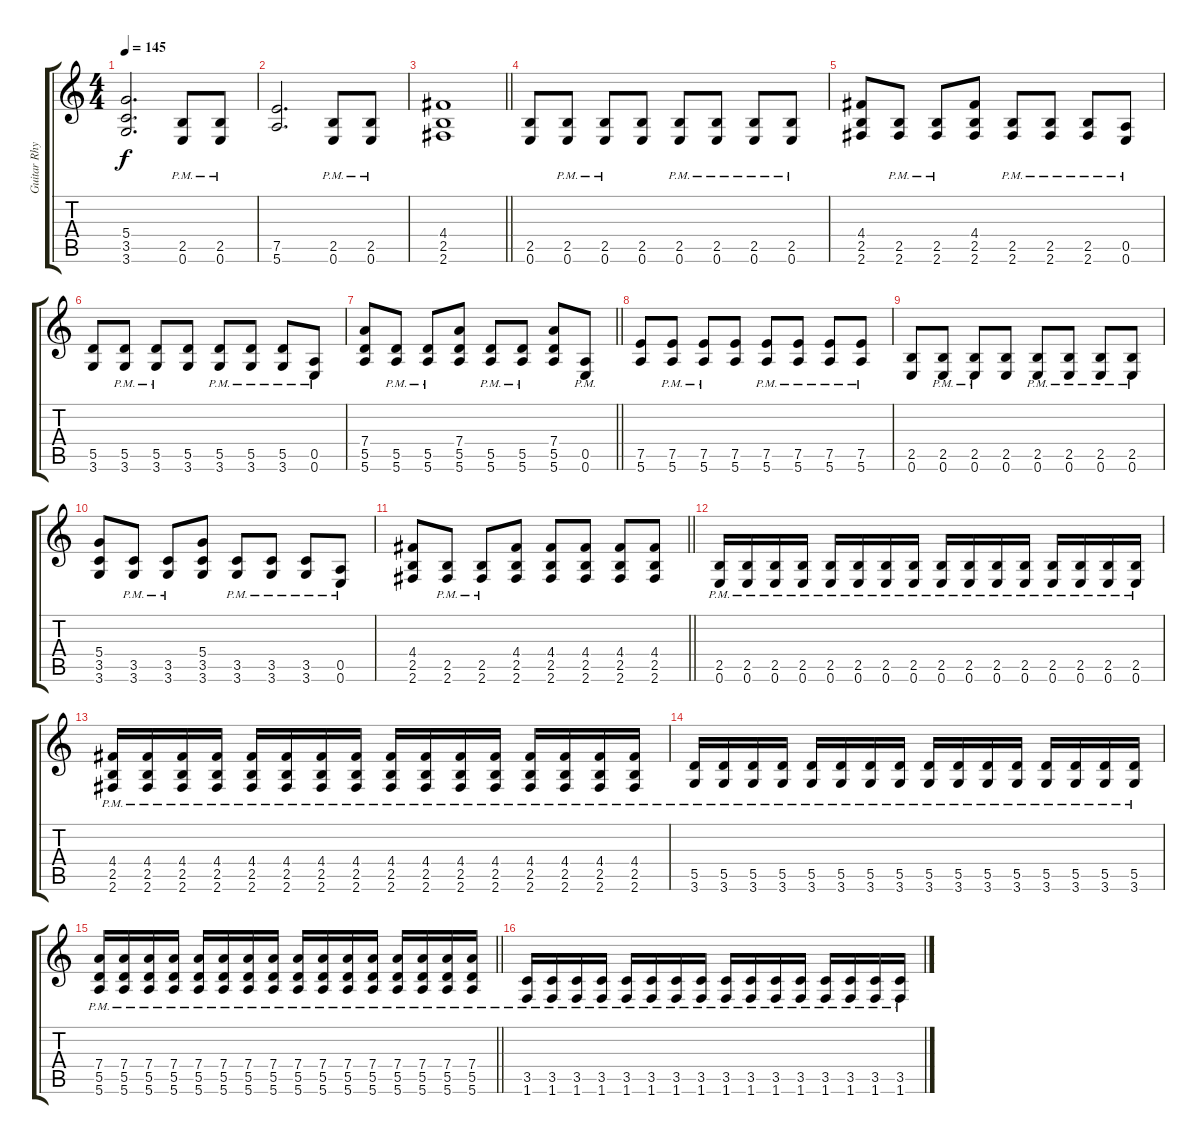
\track ("Guitar Rhythm" "Guitar Rhy") {instrument distortionguitar}
\staff {score tabs}
\tuning (E4 B3 G3 D3 A2 E2) {hide}
\ts (4 4)
\tempo 145
\clef g2
\ks c
(5.4 3.5 3.6).2{d dy f} (2.5{pm} 0.6{pm}).8 (2.5{pm} 0.6{pm}).8 |
(7.5 5.6).2{d} (2.5{pm} 0.6{pm}).8 (2.5{pm} 0.6{pm}).8 |
\barLineRight lightlight
(4.4 2.5 2.6).1 |
\section ("" "")
(2.5 0.6).8 (2.5{pm} 0.6{pm}).8 (2.5{pm} 0.6{pm}).8 (2.5 0.6).8 (2.5{pm} 0.6{pm}).8 (2.5{pm} 0.6{pm}).8 (2.5{pm} 0.6{pm}).8 (2.5{pm} 0.6{pm}).8 |
(4.4 2.5 2.6).8 (2.5{pm} 2.6{pm}).8 (2.5{pm} 2.6{pm}).8 (4.4 2.5 2.6).8 (2.5{pm} 2.6{pm}).8 (2.5{pm} 2.6{pm}).8 (2.5{pm} 2.6{pm}).8 (0.5{pm} 0.6{pm}).8 |
(5.5 3.6).8 (5.5{pm} 3.6{pm}).8 (5.5{pm} 3.6{pm}).8 (5.5 3.6).8 (5.5{pm} 3.6{pm}).8 (5.5{pm} 3.6{pm}).8 (5.5{pm} 3.6{pm}).8 (0.5{pm} 0.6{pm}).8 |
\barLineRight lightlight
(7.4 5.5 5.6).8 (5.5{pm} 5.6{pm}).8 (5.5{pm} 5.6{pm}).8 (7.4 5.5 5.6).8 (5.5{pm} 5.6{pm}).8 (5.5{pm} 5.6{pm}).8 (7.4 5.5 5.6).8 (0.5{pm} 0.6{pm}).8 |
\section ("" "")
(7.5 5.6).8 (7.5{pm} 5.6{pm}).8 (7.5{pm} 5.6{pm}).8 (7.5 5.6).8 (7.5{pm} 5.6{pm}).8 (7.5{pm} 5.6{pm}).8 (7.5{pm} 5.6{pm}).8 (7.5{pm} 5.6{pm}).8 |
(2.5 0.6).8 (2.5{pm} 0.6{pm}).8 (2.5{pm} 0.6{pm}).8 (2.5 0.6).8 (2.5{pm} 0.6{pm}).8 (2.5{pm} 0.6{pm}).8 (2.5{pm} 0.6{pm}).8 (2.5{pm} 0.6{pm}).8 |
(5.4 3.5 3.6).8 (3.5{pm} 3.6{pm}).8 (3.5{pm} 3.6{pm}).8 (5.4 3.5 3.6).8 (3.5{pm} 3.6{pm}).8 (3.5{pm} 3.6{pm}).8 (3.5{pm} 3.6{pm}).8 (0.5{pm} 0.6{pm}).8 |
\barLineRight lightlight
(4.4 2.5 2.6).8 (2.5{pm} 2.6{pm}).8 (2.5{pm} 2.6{pm}).8 (4.4 2.5 2.6).8 (4.4 2.5 2.6).8 (4.4 2.5 2.6).8 (4.4 2.5 2.6).8 (4.4 2.5 2.6).8 |
\section ("" "")
(2.5{pm} 0.6{pm}).16 (2.5{pm} 0.6{pm}).16 (2.5{pm} 0.6{pm}).16 (2.5{pm} 0.6{pm}).16 (2.5{pm} 0.6{pm}).16 (2.5{pm} 0.6{pm}).16 (2.5{pm} 0.6{pm}).16 (2.5{pm} 0.6{pm}).16 (2.5{pm} 0.6{pm}).16 (2.5{pm} 0.6{pm}).16 (2.5{pm} 0.6{pm}).16 (2.5{pm} 0.6{pm}).16 (2.5{pm} 0.6{pm}).16 (2.5{pm} 0.6{pm}).16 (2.5{pm} 0.6{pm}).16 (2.5{pm} 0.6{pm}).16 |
(4.4{pm} 2.5{pm} 2.6{pm}).16 (4.4{pm} 2.5{pm} 2.6{pm}).16 (4.4{pm} 2.5{pm} 2.6{pm}).16 (4.4{pm} 2.5{pm} 2.6{pm}).16 (4.4{pm} 2.5{pm} 2.6{pm}).16 (4.4{pm} 2.5{pm} 2.6{pm}).16 (4.4{pm} 2.5{pm} 2.6{pm}).16 (4.4{pm} 2.5{pm} 2.6{pm}).16 (4.4{pm} 2.5{pm} 2.6{pm}).16 (4.4{pm} 2.5{pm} 2.6{pm}).16 (4.4{pm} 2.5{pm} 2.6{pm}).16 (4.4{pm} 2.5{pm} 2.6{pm}).16 (4.4{pm} 2.5{pm} 2.6{pm}).16 (4.4{pm} 2.5{pm} 2.6{pm}).16 (4.4{pm} 2.5{pm} 2.6{pm}).16 (4.4{pm} 2.5{pm} 2.6{pm}).16 |
(5.5{pm} 3.6{pm}).16 (5.5{pm} 3.6{pm}).16 (5.5{pm} 3.6{pm}).16 (5.5{pm} 3.6{pm}).16 (5.5{pm} 3.6{pm}).16 (5.5{pm} 3.6{pm}).16 (5.5{pm} 3.6{pm}).16 (5.5{pm} 3.6{pm}).16 (5.5{pm} 3.6{pm}).16 (5.5{pm} 3.6{pm}).16 (5.5{pm} 3.6{pm}).16 (5.5{pm} 3.6{pm}).16 (5.5{pm} 3.6{pm}).16 (5.5{pm} 3.6{pm}).16 (5.5{pm} 3.6{pm}).16 (5.5{pm} 3.6{pm}).16 |
\barLineRight lightlight
(7.4{pm} 5.5{pm} 5.6{pm}).16 (7.4{pm} 5.5{pm} 5.6{pm}).16 (7.4{pm} 5.5{pm} 5.6{pm}).16 (7.4{pm} 5.5{pm} 5.6{pm}).16 (7.4{pm} 5.5{pm} 5.6{pm}).16 (7.4{pm} 5.5{pm} 5.6{pm}).16 (7.4{pm} 5.5{pm} 5.6{pm}).16 (7.4{pm} 5.5{pm} 5.6{pm}).16 (7.4{pm} 5.5{pm} 5.6{pm}).16 (7.4{pm} 5.5{pm} 5.6{pm}).16 (7.4{pm} 5.5{pm} 5.6{pm}).16 (7.4{pm} 5.5{pm} 5.6{pm}).16 (7.4{pm} 5.5{pm} 5.6{pm}).16 (7.4{pm} 5.5{pm} 5.6{pm}).16 (7.4{pm} 5.5{pm} 5.6{pm}).16 (7.4{pm} 5.5{pm} 5.6{pm}).16 |
\section ("" "")
(3.5{pm} 1.6{pm}).16 (3.5{pm} 1.6{pm}).16 (3.5{pm} 1.6{pm}).16 (3.5{pm} 1.6{pm}).16 (3.5{pm} 1.6{pm}).16 (3.5{pm} 1.6{pm}).16 (3.5{pm} 1.6{pm}).16 (3.5{pm} 1.6{pm}).16 (3.5{pm} 1.6{pm}).16 (3.5{pm} 1.6{pm}).16 (3.5{pm} 1.6{pm}).16 (3.5{pm} 1.6{pm}).16 (3.5{pm} 1.6{pm}).16 (3.5{pm} 1.6{pm}).16 (3.5{pm} 1.6{pm}).16 (3.5{pm} 1.6{pm}).16
